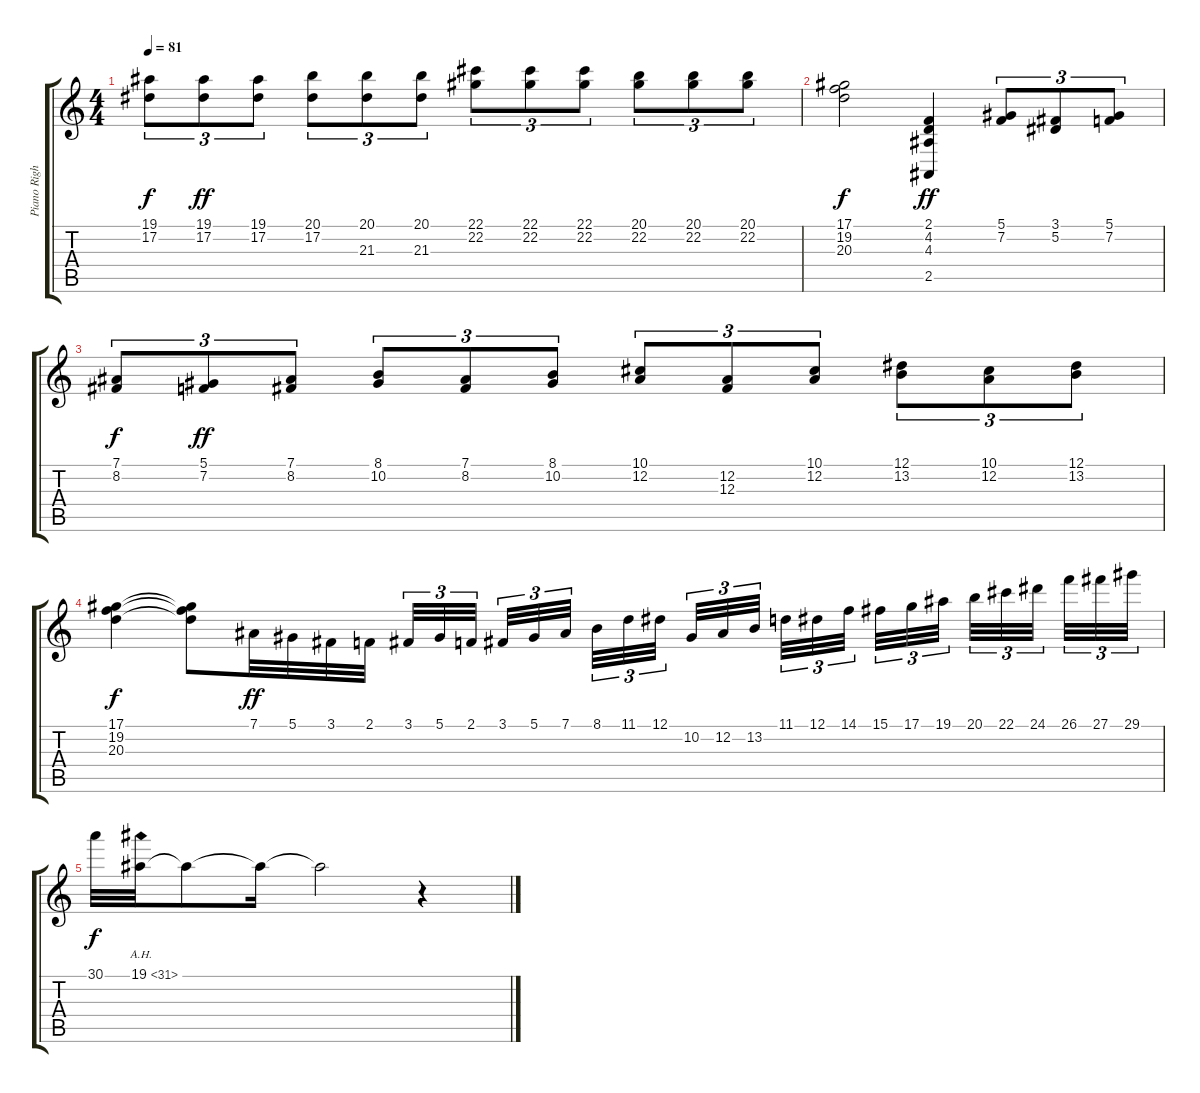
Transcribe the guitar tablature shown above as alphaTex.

\track ("Piano Right" "Piano Righ") {instrument acousticgrandpiano}
\staff {score tabs}
\tuning (Eb4 Bb3 Gb3 Db3 Ab2 Eb2) {hide}
\ts (4 4)
\tempo 81
\clef g2
\ks c
(19.1 17.2).8{tu (3 2) dy f} (19.1 17.2).8{tu (3 2) dy ff} (19.1 17.2).8{tu (3 2)} (20.1 17.2).8{tu (3 2)} (20.1 21.3).8{tu (3 2)} (20.1 21.3).8{tu (3 2)} (22.1 22.2).8{tu (3 2)} (22.1 22.2).8{tu (3 2)} (22.1 22.2).8{tu (3 2)} (20.1 22.2).8{tu (3 2)} (20.1 22.2).8{tu (3 2)} (20.1 22.2).8{tu (3 2)} |
(17.1 19.2 20.3).2{dy f} (2.1 4.2 4.3 2.5).4{dy ff} (5.1 7.2).8{tu (3 2)} (3.1 5.2).8{tu (3 2)} (5.1 7.2).8{tu (3 2)} |
(7.1 8.2).8{tu (3 2) dy f} (5.1 7.2).8{tu (3 2) dy ff} (7.1 8.2).8{tu (3 2)} (8.1 10.2).8{tu (3 2)} (7.1 8.2).8{tu (3 2)} (8.1 10.2).8{tu (3 2)} (10.1 12.2).8{tu (3 2)} (12.2 12.3).8{tu (3 2)} (10.1 12.2).8{tu (3 2)} (12.1 13.2).8{tu (3 2)} (10.1 12.2).8{tu (3 2)} (12.1 13.2).8{tu (3 2)} |
(17.1 19.2 20.3).4{dy f} (17.1{t} 19.2{t} 20.3{t}).8 7.1.32{dy ff} 5.1.32 3.1.32 2.1.32 3.1.32{tu (3 2)} 5.1.32{tu (3 2)} 2.1.32{tu (3 2)} 3.1.32{tu (3 2)} 5.1.32{tu (3 2)} 7.1.32{tu (3 2)} 8.1.32{tu (3 2)} 11.1.32{tu (3 2)} 12.1.32{tu (3 2)} 10.2.32{tu (3 2)} 12.2.32{tu (3 2)} 13.2.32{tu (3 2)} 11.1.32{tu (3 2)} 12.1.32{tu (3 2)} 14.1.32{tu (3 2)} 15.1.32{tu (3 2)} 17.1.32{tu (3 2)} 19.1.32{tu (3 2)} 20.1.32{tu (3 2)} 22.1.32{tu (3 2)} 24.1.32{tu (3 2)} 26.1.32{tu (3 2)} 27.1.32{tu (3 2)} 29.1.32{tu (3 2)} |
30.1.32{dy f} 19.1{ah 12}.32 19.1{t}.8 19.1{t}.16 19.1{t}.2 r.4
